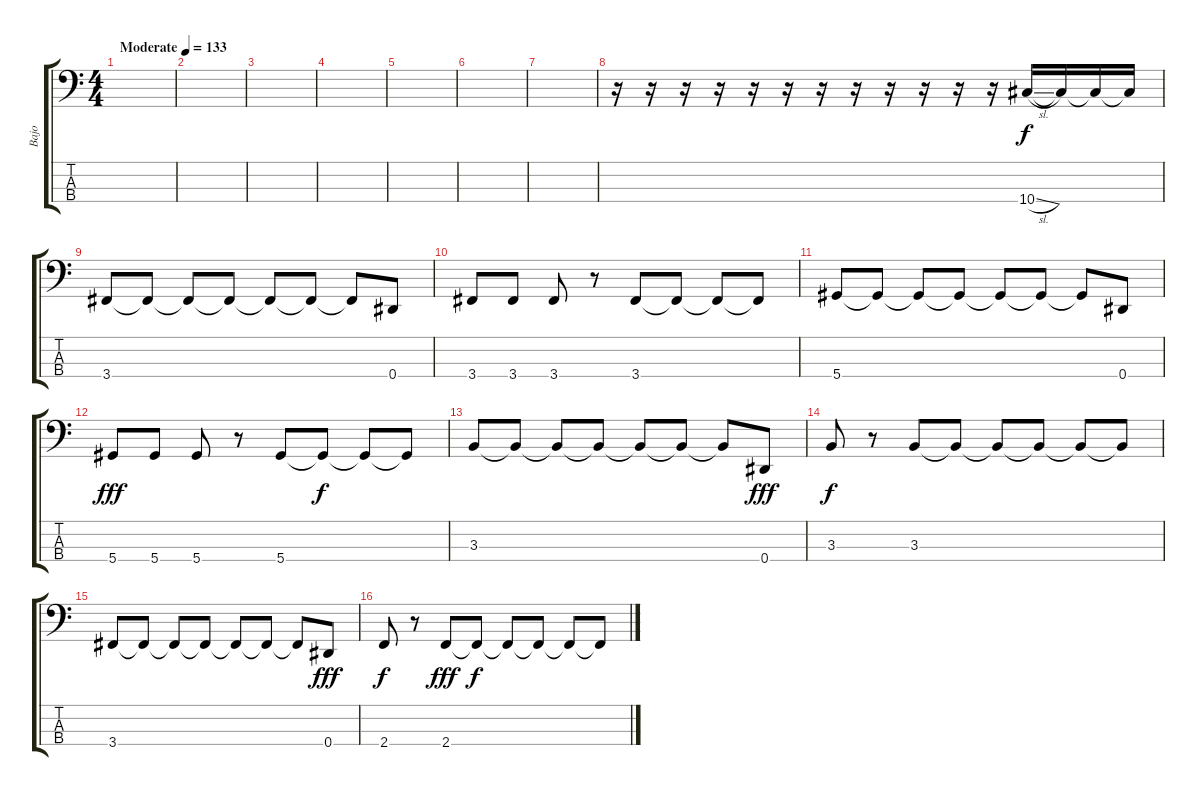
\track ("Bajo" "Bajo") {instrument electricbassfinger}
\staff {score tabs}
\tuning (Gb2 Db2 Ab1 Eb1) {hide}
\ts (4 4)
\tempo (133 "Moderate")
\clef f4
\ks c
|
|
|
|
|
|
|
r.16 r.16 r.16 r.16 r.16 r.16 r.16 r.16 r.16 r.16 r.16 r.16 10.4{sl}.16 10.4{t}.16 10.4{t}.16 10.4{t}.16 |
3.4.8 3.4{t}.8 3.4{t}.8 3.4{t}.8 3.4{t}.8 3.4{t}.8 3.4{t}.8 0.4.8 |
3.4.8 3.4.8 3.4.8 r.8 3.4.8 3.4{t}.8 3.4{t}.8 3.4{t}.8 |
5.4.8 5.4{t}.8 5.4{t}.8 5.4{t}.8 5.4{t}.8 5.4{t}.8 5.4{t}.8 0.4.8 |
5.4.8{dy fff} 5.4.8 5.4.8 r.8 5.4.8 5.4{t}.8{dy f} 5.4{t}.8 5.4{t}.8 |
3.3.8 3.3{t}.8 3.3{t}.8 3.3{t}.8 3.3{t}.8 3.3{t}.8 3.3{t}.8 0.4.8{dy fff} |
3.3.8{dy f} r.8 3.3.8 3.3{t}.8 3.3{t}.8 3.3{t}.8 3.3{t}.8 3.3{t}.8 |
3.4.8 3.4{t}.8 3.4{t}.8 3.4{t}.8 3.4{t}.8 3.4{t}.8 3.4{t}.8 0.4.8{dy fff} |
2.4.8{dy f} r.8 2.4.8{dy fff} 2.4{t}.8{dy f} 2.4{t}.8 2.4{t}.8 2.4{t}.8 2.4{t}.8
